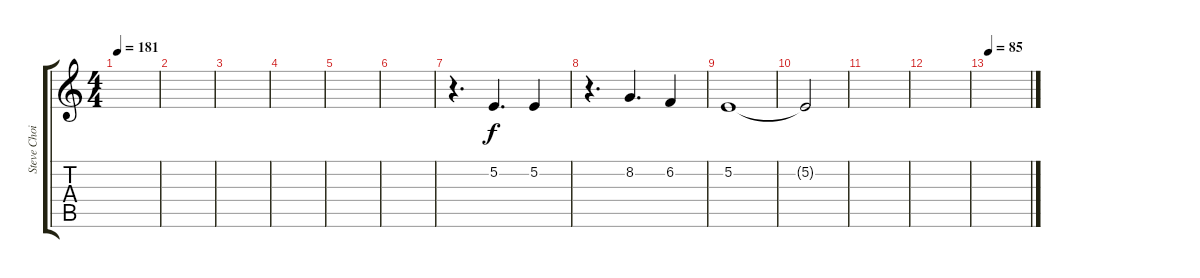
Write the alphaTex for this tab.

\track ("Steve Choi Piano" "Steve Choi") {instrument honkytonkpiano}
\staff {score tabs}
\tuning (E4 B3 G3 D3 A2 E2) {hide}
\ts (4 4)
\tempo 181
\clef g2
\ks c
|
|
|
|
|
|
r.4{d} 5.2.4{d dy f} 5.2.4 |
r.4{d} 8.2.4{d} 6.2.4 |
5.2.1 |
5.2{t}.2 |
|
|
\tempo 85
